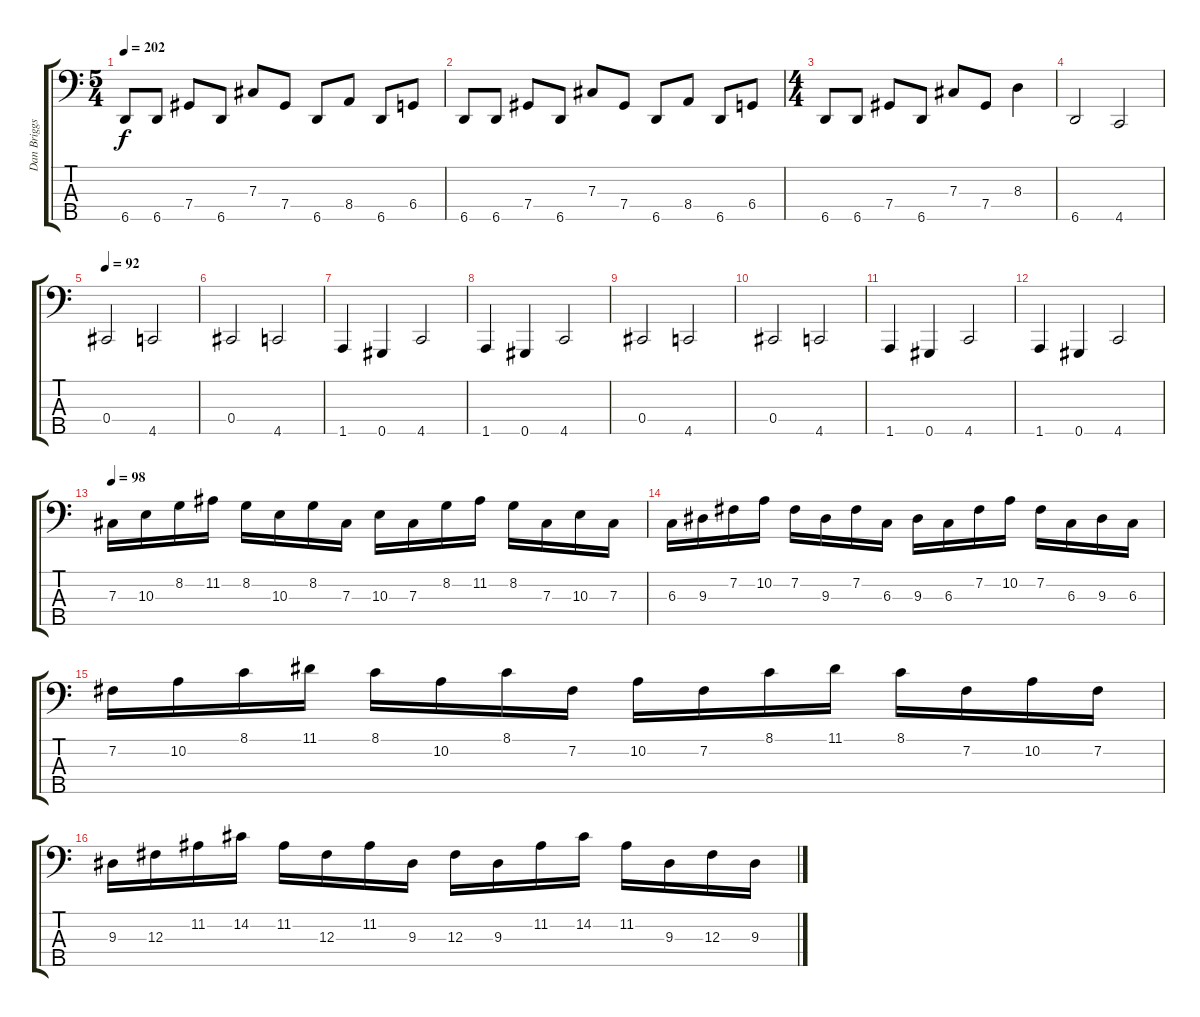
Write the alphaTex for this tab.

\track ("Dan Briggs" "Dan Briggs") {instrument electricbassfinger}
\staff {score tabs}
\tuning (E2 B1 Gb1 Db1 Ab0) {hide}
\ts (5 4)
\tempo 202
\clef f4
\ks c
6.5.8{dy f} 6.5.8{beam split} 7.4.8 6.5.8{beam split} 7.3.8 7.4.8 6.5.8 8.4.8{beam split} 6.5.8 6.4.8 |
6.5.8 6.5.8{beam split} 7.4.8 6.5.8{beam split} 7.3.8 7.4.8 6.5.8 8.4.8{beam split} 6.5.8 6.4.8 |
\ts (4 4)
6.5.8 6.5.8 7.4.8 6.5.8 7.3.8 7.4.8 8.3.4 |
6.5.2 4.5.2 |
\tempo 92
0.4.2 4.5.2 |
0.4.2 4.5.2 |
1.5.4 0.5.4 4.5.2 |
1.5.4 0.5.4 4.5.2 |
0.4.2 4.5.2 |
0.4.2 4.5.2 |
1.5.4 0.5.4 4.5.2 |
1.5.4 0.5.4 4.5.2 |
\tempo 98
7.3.16 10.3.16 8.2.16 11.2.16 8.2.16 10.3.16 8.2.16 7.3.16 10.3.16 7.3.16 8.2.16 11.2.16 8.2.16 7.3.16 10.3.16 7.3.16 |
6.3.16 9.3.16 7.2.16 10.2.16 7.2.16 9.3.16 7.2.16 6.3.16 9.3.16 6.3.16 7.2.16 10.2.16 7.2.16 6.3.16 9.3.16 6.3.16 |
7.2.16 10.2.16 8.1.16 11.1.16 8.1.16 10.2.16 8.1.16 7.2.16 10.2.16 7.2.16 8.1.16 11.1.16 8.1.16 7.2.16 10.2.16 7.2.16 |
9.3.16 12.3.16 11.2.16 14.2.16 11.2.16 12.3.16 11.2.16 9.3.16 12.3.16 9.3.16 11.2.16 14.2.16 11.2.16 9.3.16 12.3.16 9.3.16
